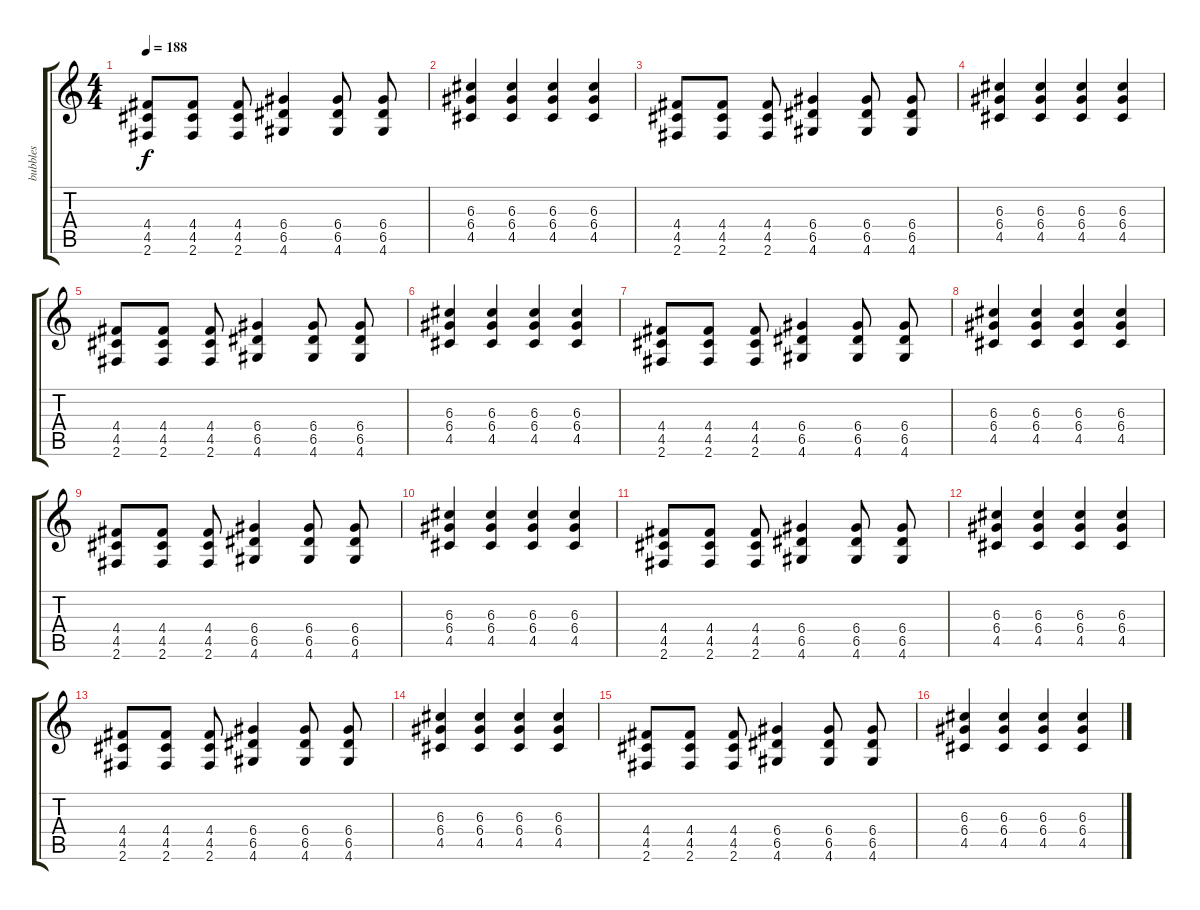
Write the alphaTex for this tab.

\track ("bubbles" "bubbles") {instrument overdrivenguitar}
\staff {score tabs}
\tuning (E4 B3 G3 D3 A2 E2) {hide}
\ts (4 4)
\tempo 188
\clef g2
\ks c
(4.4 4.5 2.6).8{dy f} (4.4 4.5 2.6).8 (4.4 4.5 2.6).8 (6.4 6.5 4.6).4 (6.4 6.5 4.6).8 (6.4 6.5 4.6).8 |
(6.3 6.4 4.5).4 (6.3 6.4 4.5).4 (6.3 6.4 4.5).4 (6.3 6.4 4.5).4 |
(4.4 4.5 2.6).8 (4.4 4.5 2.6).8 (4.4 4.5 2.6).8 (6.4 6.5 4.6).4 (6.4 6.5 4.6).8 (6.4 6.5 4.6).8 |
(6.3 6.4 4.5).4 (6.3 6.4 4.5).4 (6.3 6.4 4.5).4 (6.3 6.4 4.5).4 |
(4.4 4.5 2.6).8 (4.4 4.5 2.6).8 (4.4 4.5 2.6).8 (6.4 6.5 4.6).4 (6.4 6.5 4.6).8 (6.4 6.5 4.6).8 |
(6.3 6.4 4.5).4 (6.3 6.4 4.5).4 (6.3 6.4 4.5).4 (6.3 6.4 4.5).4 |
(4.4 4.5 2.6).8 (4.4 4.5 2.6).8 (4.4 4.5 2.6).8 (6.4 6.5 4.6).4 (6.4 6.5 4.6).8 (6.4 6.5 4.6).8 |
(6.3 6.4 4.5).4 (6.3 6.4 4.5).4 (6.3 6.4 4.5).4 (6.3 6.4 4.5).4 |
(4.4 4.5 2.6).8 (4.4 4.5 2.6).8 (4.4 4.5 2.6).8 (6.4 6.5 4.6).4 (6.4 6.5 4.6).8 (6.4 6.5 4.6).8 |
(6.3 6.4 4.5).4 (6.3 6.4 4.5).4 (6.3 6.4 4.5).4 (6.3 6.4 4.5).4 |
(4.4 4.5 2.6).8 (4.4 4.5 2.6).8 (4.4 4.5 2.6).8 (6.4 6.5 4.6).4 (6.4 6.5 4.6).8 (6.4 6.5 4.6).8 |
(6.3 6.4 4.5).4 (6.3 6.4 4.5).4 (6.3 6.4 4.5).4 (6.3 6.4 4.5).4 |
(4.4 4.5 2.6).8 (4.4 4.5 2.6).8 (4.4 4.5 2.6).8 (6.4 6.5 4.6).4 (6.4 6.5 4.6).8 (6.4 6.5 4.6).8 |
(6.3 6.4 4.5).4 (6.3 6.4 4.5).4 (6.3 6.4 4.5).4 (6.3 6.4 4.5).4 |
(4.4 4.5 2.6).8 (4.4 4.5 2.6).8 (4.4 4.5 2.6).8 (6.4 6.5 4.6).4 (6.4 6.5 4.6).8 (6.4 6.5 4.6).8 |
(6.3 6.4 4.5).4 (6.3 6.4 4.5).4 (6.3 6.4 4.5).4 (6.3 6.4 4.5).4
